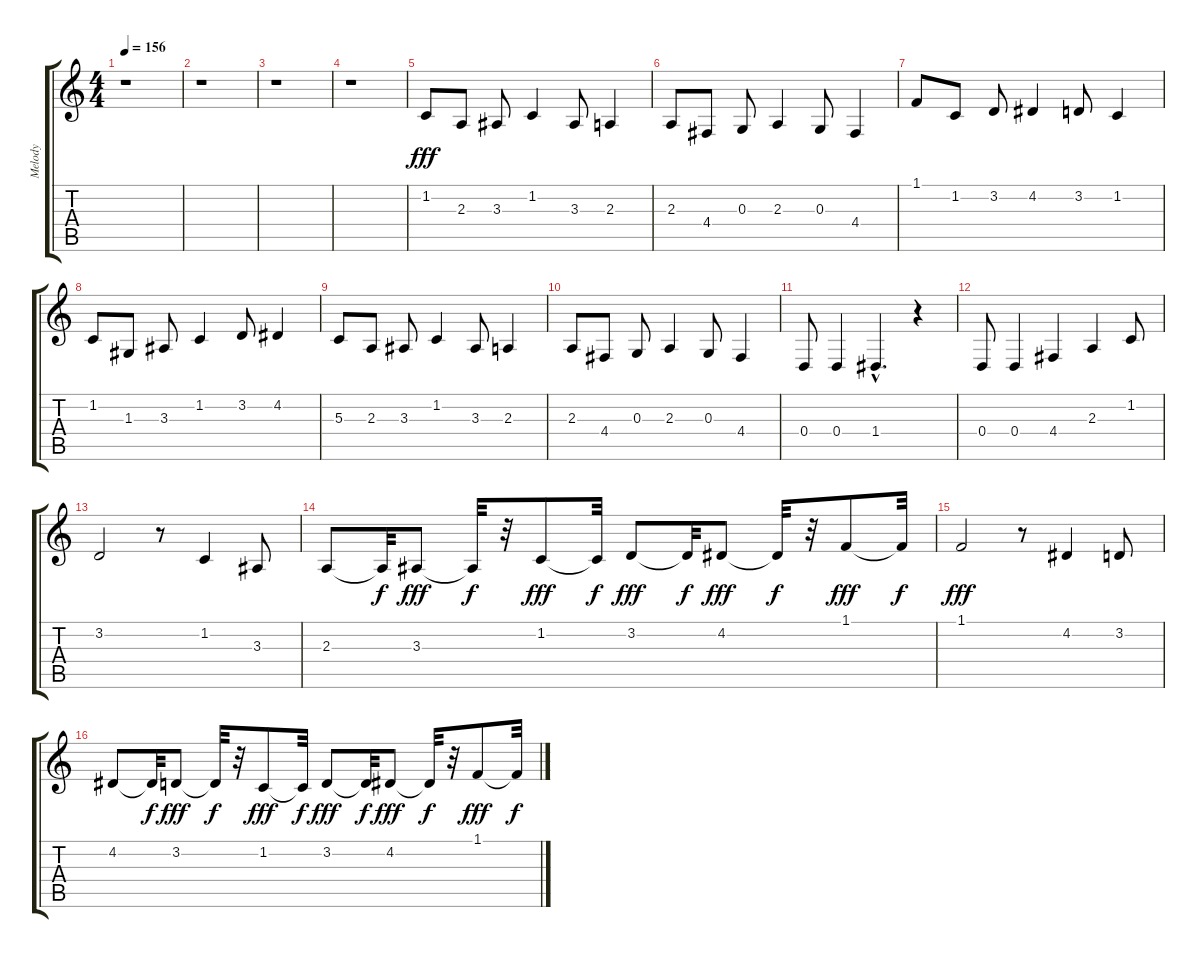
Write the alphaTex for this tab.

\track ("Melody" "Melody") {instrument lead2sawtooth}
\staff {score tabs}
\tuning (E4 B3 G3 D3 A2 E2) {hide}
\ts (4 4)
\tempo 156
\clef g2
\ks c
r.1{dy fff} |
r.1 |
r.1 |
r.1 |
1.2.8 2.3.8 3.3.8 1.2.4 3.3.8 2.3.4 |
2.3.8 4.4.8 0.3.8 2.3.4 0.3.8 4.4.4 |
1.1.8 1.2.8 3.2.8 4.2.4 3.2.8 1.2.4 |
1.2.8 1.3.8 3.3.8 1.2.4 3.2.8 4.2.4 |
5.3.8 2.3.8 3.3.8 1.2.4 3.3.8 2.3.4 |
2.3.8 4.4.8 0.3.8 2.3.4 0.3.8 4.4.4 |
0.4.8 0.4.4 1.4{hac}.4{d} r.4 |
0.4.8 0.4.4 4.4.4 2.3.4 1.2.8 |
3.2.2 r.8 1.2.4 3.3.8 |
2.3.8 2.3{t}.32{dy f} 3.3.8{dy fff} 3.3{t}.32{dy f} r.32 1.2.8{dy fff} 1.2{t}.32{dy f} 3.2.8{dy fff} 3.2{t}.32{dy f} 4.2.8{dy fff} 4.2{t}.32{dy f} r.32 1.1.8{dy fff} 1.1{t}.32{dy f} |
1.1.2{dy fff} r.8 4.2.4 3.2.8 |
4.2.8 4.2{t}.32{dy f} 3.2.8{dy fff} 3.2{t}.32{dy f} r.32 1.2.8{dy fff} 1.2{t}.32{dy f} 3.2.8{dy fff} 3.2{t}.32{dy f} 4.2.8{dy fff} 4.2{t}.32{dy f} r.32 1.1.8{dy fff} 1.1{t}.32{dy f}
